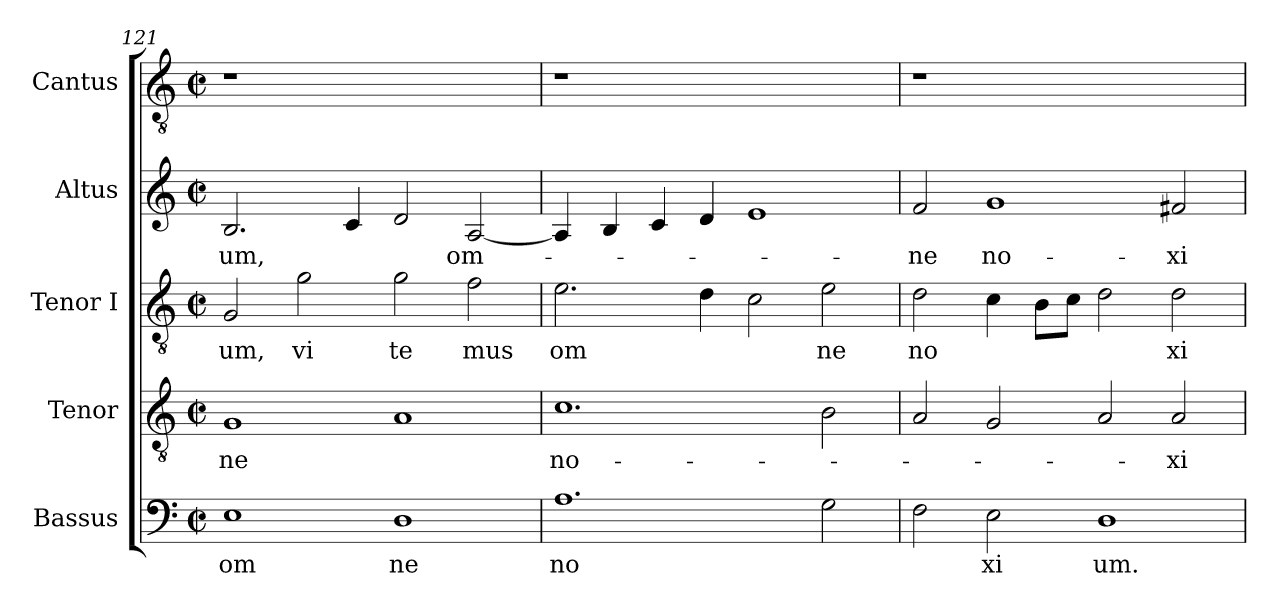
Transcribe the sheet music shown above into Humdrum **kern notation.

**kern	**text	**kern	**text	**kern	**text	**kern	**text	**kern
*part5	*part5	*part4	*part4	*part3	*part3	*part2	*part2	*part1
*staff5	*staff5	*staff4	*staff4	*staff3	*staff3	*staff2	*staff2	*staff1
*I"Bassus	*	*I"Tenor	*	*I"Tenor I	*	*I"Altus	*	*I"Cantus
*I'Bassus	*	*I'Tenor	*	*I'Tenor I	*	*I'Altus	*	*I'Cantus
*clefF4	*	*clefGv2	*	*clefGv2	*	*clefG2	*	*clefGv2
*M2/2	*	*M2/2	*	*M2/2	*	*M2/2	*	*M2/2
*met(c|)	*	*met(c|)	*	*met(c|)	*	*met(c|)	*	*met(c|)
=121	=121	=121	=121	=121	=121	=121	=121	=121
!	!LO:LY:b:cj	!	!LO:LY:b:cj	!	!LO:LY:b:cj	!	!LO:LY:b	!
1E	om	1G	-ne	2G/	um,	2.B/	-um,	1r
!	!	!	!	!	!LO:LY:b:cj	!	!	!
.	.	.	.	2g\	vi	.	.	.
.	.	.	.	.	.	4c/	.	.
!	!LO:LY:b:cj	!	!	!	!LO:LY:b:cj	!	!	!
1D	ne	1A	.	2g\	te	2d/	.	1ryy
!	!	!	!	!	!LO:LY:b:cj	!	!LO:LY:b	!
.	.	.	.	2f\	mus	[<2A/	om-	.
=122	=122	=122	=122	=122	=122	=122	=122	=122
!	!LO:LY:b:cj	!	!LO:LY:b:cj	!	!LO:LY:b	!	!	!
1.A	no	1.c	no-	2.e\	om	4A/]	.	1r
.	.	.	.	.	.	4B/	.	.
.	.	.	.	.	.	4c/	.	.
.	.	.	.	4d\	.	4d/	.	.
.	.	.	.	2c\	.	1e	.	1ryy
!	!	!	!	!	!LO:LY:b:cj	!	!	!
2G\	.	2B\	.	2e\	ne	.	.	.
=123	=123	=123	=123	=123	=123	=123	=123	=123
!	!	!	!	!	!LO:LY:b:cj	!	!LO:LY:b:cj	!
2F\	.	2A/	.	2d\	no	2f/	-ne	1r
!	!LO:LY:b:cj	!	!	!	!	!	!LO:LY:b:cj	!
2E\	xi	2G/	.	4c\	.	1g	no-	.
.	.	.	.	8B\L	.	.	.	.
.	.	.	.	8c\J	.	.	.	.
!	!LO:LY:b	!	!	!	!	!	!	!
1D	um.	2A/	.	2d\	.	.	.	1ryy
!	!	!	!LO:LY:b:cj	!	!LO:LY:b:cj	!	!LO:LY:b:cj	!
.	.	2A/	-xi-	2d\	xi	2f#X/	-xi-	.
=	=	=	=	=	=	=	=	=
*-	*-	*-	*-	*-	*-	*-	*-	*-
